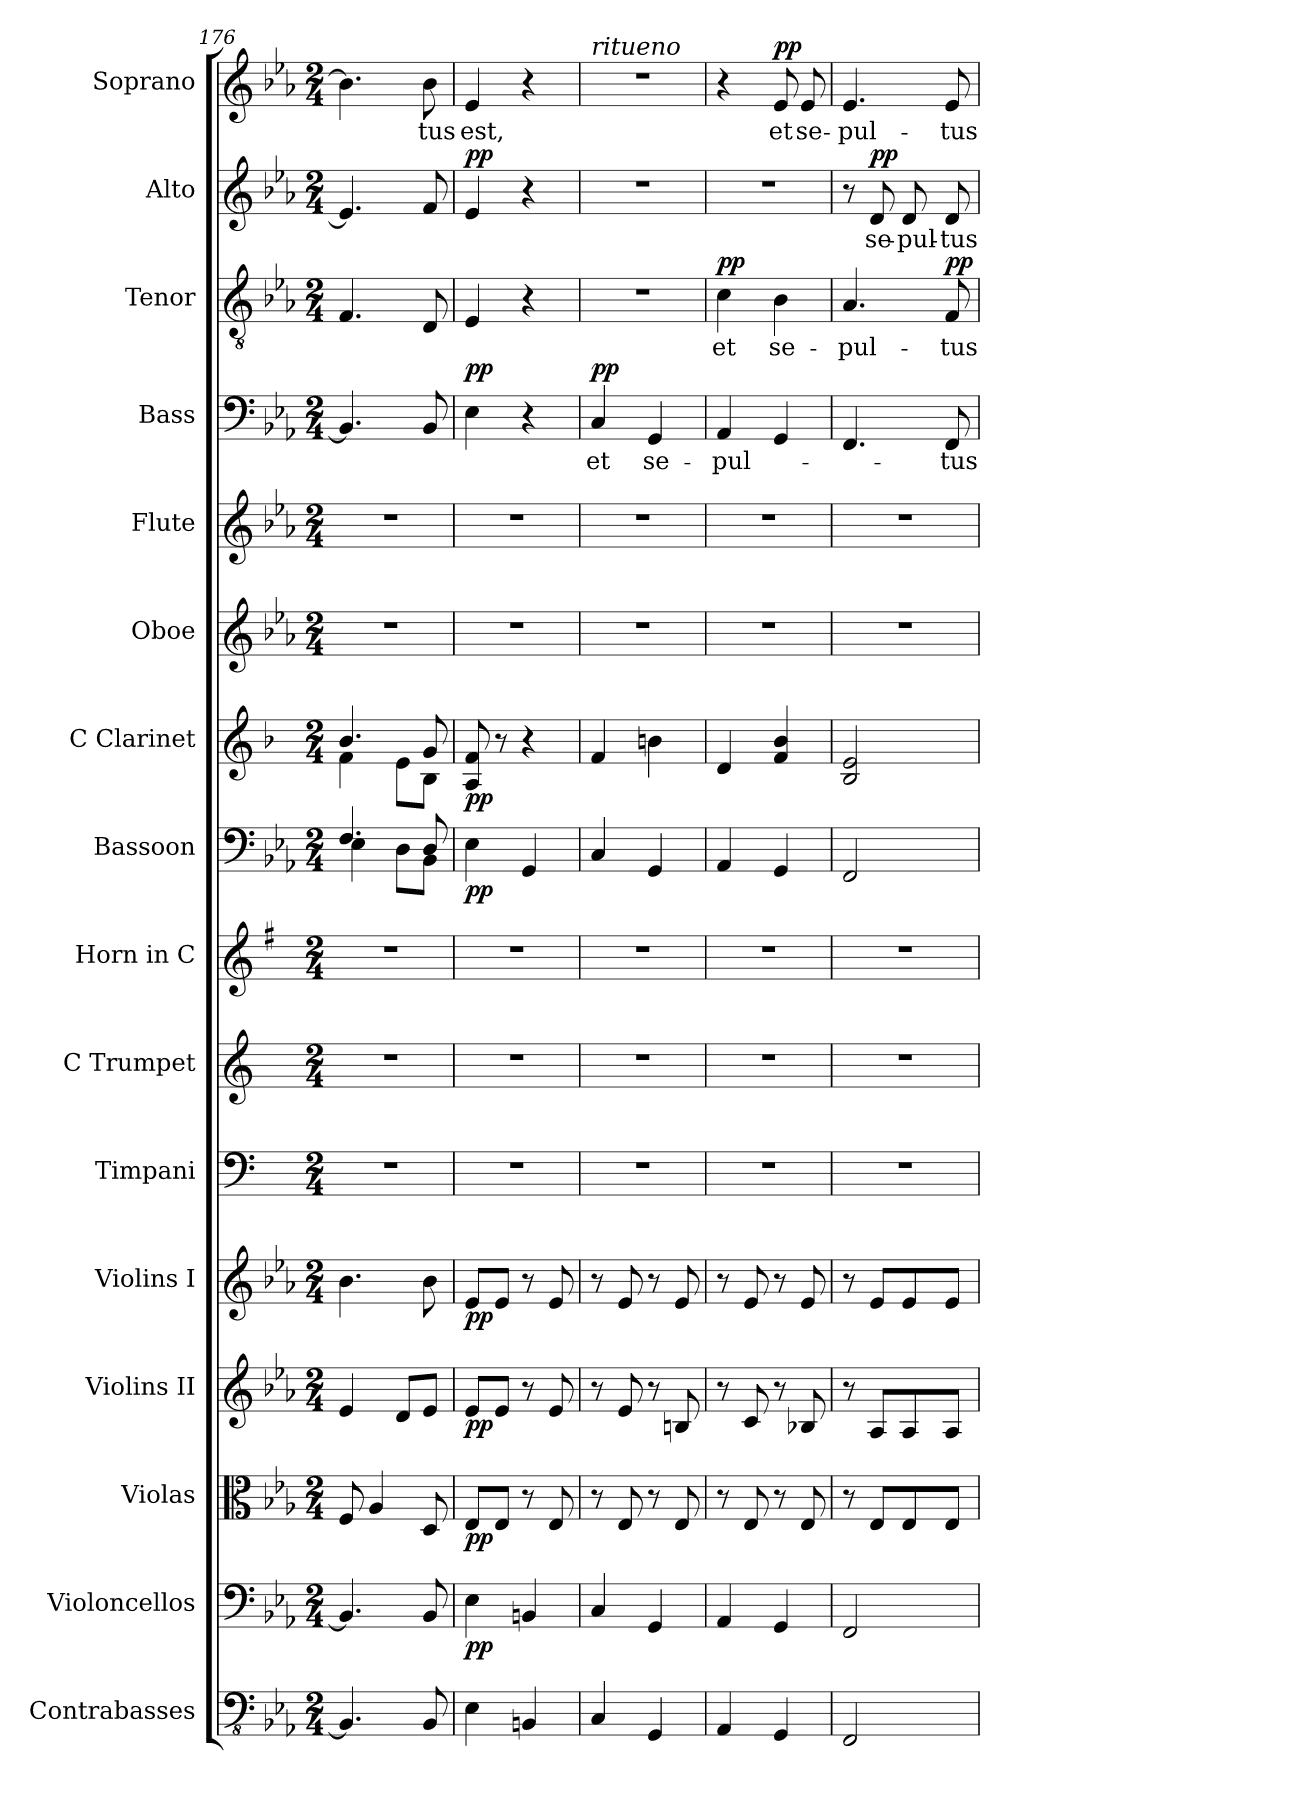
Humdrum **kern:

**kern	**kern	**dynam	**kern	**dynam	**kern	**dynam	**kern	**dynam	**kern	**kern	**kern	**kern	**dynam	**kern	**dynam	**kern	**kern	**kern	**text	**dynam	**kern	**text	**dynam	**kern	**text	**dynam	**kern	**text	**dynam
*part16	*part15	*part15	*part14	*part14	*part13	*part13	*part12	*part12	*part11	*part10	*part9	*part8	*part8	*part7	*part7	*part6	*part5	*part4	*part4	*part4	*part3	*part3	*part3	*part2	*part2	*part2	*part1	*part1	*part1
*staff16	*staff15	*staff15	*staff14	*staff14	*staff13	*staff13	*staff12	*staff12	*staff11	*staff10	*staff9	*staff8	*staff8	*staff7	*staff7	*staff6	*staff5	*staff4	*staff4	*staff4	*staff3	*staff3	*staff3	*staff2	*staff2	*staff2	*staff1	*staff1	*staff1
*I"Contrabasses	*I"Violoncellos	*	*I"Violas	*	*I"Violins II	*	*I"Violins I	*	*I"Timpani	*I"C Trumpet	*I"Horn in C	*I"Bassoon	*	*I"C Clarinet	*	*I"Oboe	*I"Flute	*I"Bass	*	*	*I"Tenor	*	*	*I"Alto	*	*	*I"Soprano	*	*
*I'Cbs.	*I'Vcs.	*	*I'Vlas.	*	*I'Vlns. II	*	*I'Vlns. I	*	*I'Timp.	*I'C Tpt.	*I'Hn. in C	*I'Bsn.	*	*I'C Cl.	*	*I'Ob.	*I'Fl.	*I'B.	*	*	*I'T.	*	*	*I'A.	*	*	*I'S.	*	*
*clefFv4	*clefF4	*	*clefC3	*	*clefG2	*	*clefG2	*	*clefF4	*clefG2	*clefG2	*clefF4	*	*clefG2	*	*clefG2	*clefG2	*clefF4	*	*	*clefGv2	*	*	*clefG2	*	*	*clefG2	*	*
*	*	*	*	*	*	*	*	*	*	*	*ITrd4c7	*	*	*ITrd1c2	*	*	*	*	*	*	*	*	*	*	*	*	*	*	*
*k[b-e-a-]	*k[b-e-a-]	*	*k[b-e-a-]	*	*k[b-e-a-]	*	*k[b-e-a-]	*	*k[]	*k[]	*k[]	*k[b-e-a-]	*	*k[b-e-a-]	*	*k[b-e-a-]	*k[b-e-a-]	*k[b-e-a-]	*	*	*k[b-e-a-]	*	*	*k[b-e-a-]	*	*	*k[b-e-a-]	*	*
*M2/4	*M2/4	*	*M2/4	*	*M2/4	*	*M2/4	*	*M2/4	*M2/4	*M2/4	*M2/4	*	*M2/4	*	*M2/4	*M2/4	*M2/4	*	*	*M2/4	*	*	*M2/4	*	*	*M2/4	*	*
=176	=176	=176	=176	=176	=176	=176	=176	=176	=176	=176	=176	=176	=176	=176	=176	=176	=176	=176	=176	=176	=176	=176	=176	=176	=176	=176	=176	=176	=176
*	*	*	*	*	*	*	*	*	*	*	*	*^	*	*^	*	*	*	*	*	*	*	*	*	*	*	*	*	*	*
4.BBB-/]	4.BB-/]	.	8F/	.	4e-/	.	4.b-\	.	2r	2r	2r	4.F/	4E-\	.	4.a-/	4e-\	.	2r	2r	4.BB-/]	.	.	4.F/	.	.	4.e-/]	.	.	4.b-\]	.	.
.	.	.	4A-/	.	.	.	.	.	.	.	.	.	.	.	.	.	.	.	.	.	.	.	.	.	.	.	.	.	.	.	.
.	.	.	.	.	8d/L	.	.	.	.	.	.	.	8D\L	.	.	8d\L	.	.	.	.	.	.	.	.	.	.	.	.	.	.	.
!	!	!	!	!	!	!	!	!	!	!	!	!	!	!	!	!	!	!	!	!	!	!	!	!	!	!	!	!	!	!LO:LY:b	!
8BBB-/	8BB-/	.	8D/	.	8e-/J	.	8b-\	.	.	.	.	8D/	8BB-\J	.	8f/	8A-\J	.	.	.	8BB-/	.	.	8D/	.	.	8f/	.	.	8b-\	-tus	.
=177	=177	=177	=177	=177	=177	=177	=177	=177	=177	=177	=177	=177	=177	=177	=177	=177	=177	=177	=177	=177	=177	=177	=177	=177	=177	=177	=177	=177	=177	=177	=177
!	!	!LO:DY:b	!	!LO:DY:b	!	!LO:DY:b	!	!LO:DY:b	!	!	!	!	!	!LO:DY:b	!	!	!LO:DY:b	!	!	!	!	!LO:DY:b	!	!	!	!	!	!LO:DY:b	!	!LO:LY:b	!
*	*	*	*	*	*	*	*	*	*	*	*	*v	*v	*	*	*	*	*	*	*	*	*	*	*	*	*	*	*	*	*	*
*	*	*	*	*	*	*	*	*	*	*	*	*	*	*v	*v	*	*	*	*	*	*	*	*	*	*	*	*	*	*	*
4EE-\	4E-\	pp	8E-/L	pp	8e-/L	pp	8e-/L	pp	2r	2r	2r	4E-\	pp	8G/ 8e-/	pp	2r	2r	4E-\	.	pp	4E-/	.	.	4e-/	.	pp	4e-/	est,	.
.	.	.	8E-/J	.	8e-/J	.	8e-/J	.	.	.	.	.	.	8r	.	.	.	.	.	.	.	.	.	.	.	.	.	.	.
4BBBn/	4BBn/	.	8r	.	8r	.	8r	.	.	.	.	4GG/	.	4r	.	.	.	4r	.	.	4r	.	.	4r	.	.	4r	.	.
.	.	.	8E-/	.	8e-/	.	8e-/	.	.	.	.	.	.	.	.	.	.	.	.	.	.	.	.	.	.	.	.	.	.
=178	=178	=178	=178	=178	=178	=178	=178	=178	=178	=178	=178	=178	=178	=178	=178	=178	=178	=178	=178	=178	=178	=178	=178	=178	=178	=178	=178	=178	=178
!	!	!	!	!	!	!	!	!	!	!	!	!	!	!	!	!	!	!	!	!	!	!	!	!	!	!	!LO:TX:a:i:t=ritueno	!	!
!	!	!	!	!	!	!	!	!	!	!	!	!	!	!	!	!	!	!	!LO:LY:b	!LO:DY:a	!	!	!	!	!	!	!	!	!
4CC/	4C/	.	8r	.	8r	.	8r	.	2r	2r	2r	4C/	.	4e-/	.	2r	2r	4C/	et	pp	2r	.	.	2r	.	.	2r	.	.
.	.	.	8E-/	.	8e-/	.	8e-/	.	.	.	.	.	.	.	.	.	.	.	.	.	.	.	.	.	.	.	.	.	.
!	!	!	!	!	!	!	!	!	!	!	!	!	!	!	!	!	!	!	!LO:LY:b	!	!	!	!	!	!	!	!	!	!
4GGG/	4GG/	.	8r	.	8r	.	8r	.	.	.	.	4GG/	.	4an\	.	.	.	4GG/	se-	.	.	.	.	.	.	.	.	.	.
.	.	.	8E-/	.	8Bn/	.	8e-/	.	.	.	.	.	.	.	.	.	.	.	.	.	.	.	.	.	.	.	.	.	.
=179	=179	=179	=179	=179	=179	=179	=179	=179	=179	=179	=179	=179	=179	=179	=179	=179	=179	=179	=179	=179	=179	=179	=179	=179	=179	=179	=179	=179	=179
!	!	!	!	!	!	!	!	!	!	!	!	!	!	!	!	!	!	!	!LO:LY:b	!	!	!LO:LY:b	!LO:DY:a	!	!	!	!	!	!
4AAA-/	4AA-/	.	8r	.	8r	.	8r	.	2r	2r	2r	4AA-/	.	4c/	.	2r	2r	4AA-/	-pul-	.	4c\	et	pp	2r	.	.	4r	.	.
.	.	.	8E-/	.	8c/	.	8e-/	.	.	.	.	.	.	.	.	.	.	.	.	.	.	.	.	.	.	.	.	.	.
!	!	!	!	!	!	!	!	!	!	!	!	!	!	!	!	!	!	!	!	!	!	!LO:LY:b	!	!	!	!	!	!LO:LY:b	!LO:DY:a
4GGG/	4GG/	.	8r	.	8r	.	8r	.	.	.	.	4GG/	.	4e-/ 4a-/	.	.	.	4GG/	.	.	4B-\	se-	.	.	.	.	8e-/	et	pp
!	!	!	!	!	!	!	!	!	!	!	!	!	!	!	!	!	!	!	!	!	!	!	!	!	!	!	!	!LO:LY:b	!
.	.	.	8E-/	.	8B-X/	.	8e-/	.	.	.	.	.	.	.	.	.	.	.	.	.	.	.	.	.	.	.	8e-/	se-	.
=180	=180	=180	=180	=180	=180	=180	=180	=180	=180	=180	=180	=180	=180	=180	=180	=180	=180	=180	=180	=180	=180	=180	=180	=180	=180	=180	=180	=180	=180
!	!	!	!	!	!	!	!	!	!	!	!	!	!	!	!	!	!	!	!	!	!	!LO:LY:b	!	!	!	!	!	!LO:LY:b	!
2FFF/	2FF/	.	8r	.	8r	.	8r	.	2r	2r	2r	2FF/	.	2A-/ 2d/	.	2r	2r	4.FF/	.	.	4.A-/	-pul-	.	8r	.	.	4.e-/	-pul-	.
!	!	!	!	!	!	!	!	!	!	!	!	!	!	!	!	!	!	!	!	!	!	!	!	!	!LO:LY:b	!LO:DY:a	!	!	!
.	.	.	8E-/L	.	8A-/L	.	8e-/L	.	.	.	.	.	.	.	.	.	.	.	.	.	.	.	.	8d/	se-	pp	.	.	.
!	!	!	!	!	!	!	!	!	!	!	!	!	!	!	!	!	!	!	!	!	!	!	!	!	!LO:LY:b	!	!	!	!
.	.	.	8E-/	.	8A-/	.	8e-/	.	.	.	.	.	.	.	.	.	.	.	.	.	.	.	.	8d/	-pul-	.	.	.	.
!	!	!	!	!	!	!	!	!	!	!	!	!	!	!	!	!	!	!	!LO:LY:b	!	!	!LO:LY:b	!LO:DY:a	!	!LO:LY:b	!	!	!LO:LY:b	!
.	.	.	8E-/J	.	8A-/J	.	8e-/J	.	.	.	.	.	.	.	.	.	.	8FF/	-tus	.	8F/	-tus	pp	8d/	-tus	.	8e-/	-tus	.
=	=	=	=	=	=	=	=	=	=	=	=	=	=	=	=	=	=	=	=	=	=	=	=	=	=	=	=	=	=
*-	*-	*-	*-	*-	*-	*-	*-	*-	*-	*-	*-	*-	*-	*-	*-	*-	*-	*-	*-	*-	*-	*-	*-	*-	*-	*-	*-	*-	*-
